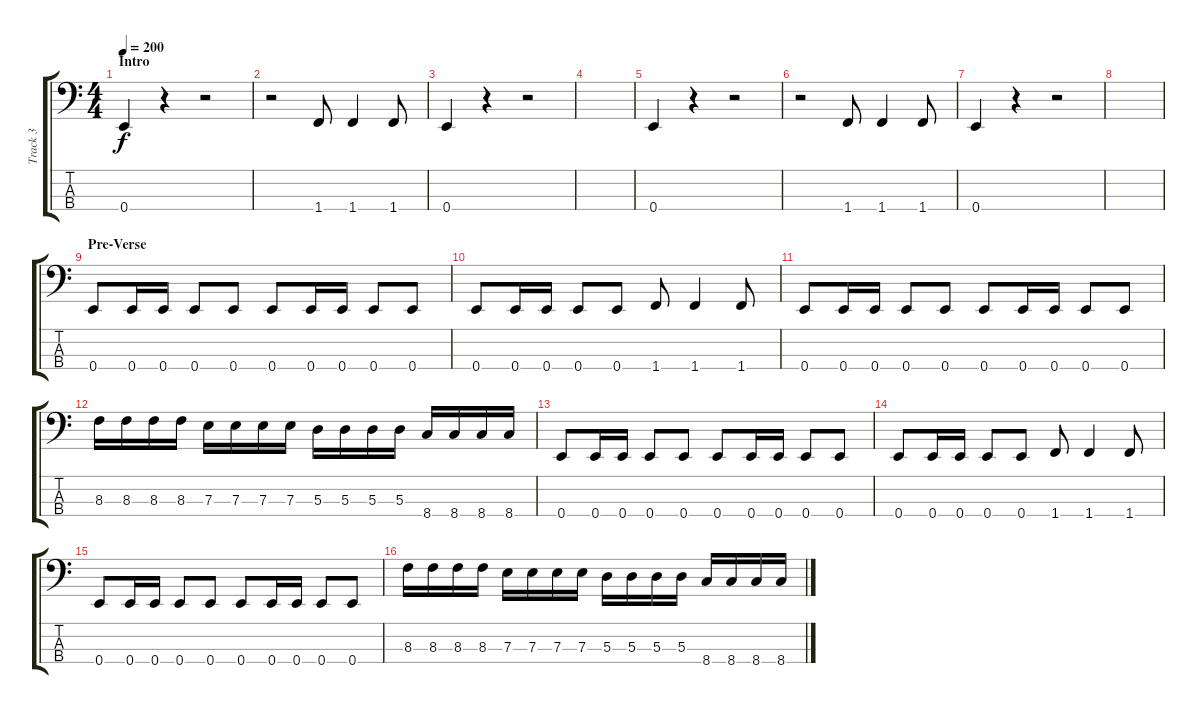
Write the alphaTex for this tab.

\track ("Track 3" "Track 3") {instrument electricbasspick}
\staff {score tabs}
\tuning (G2 D2 A1 E1) {hide}
\ts (4 4)
\section ("" "Intro")
\tempo 200
\clef f4
\ks c
0.4.4{dy f instrument electricbasspick} r.4 r.2 |
r.2 1.4.8 1.4.4 1.4.8 |
0.4.4 r.4 r.2 |
|
0.4.4 r.4 r.2 |
r.2 1.4.8 1.4.4 1.4.8 |
0.4.4 r.4 r.2 |
|
\section ("" "Pre-Verse")
0.4.8 0.4.16 0.4.16 0.4.8 0.4.8 0.4.8 0.4.16 0.4.16 0.4.8 0.4.8 |
0.4.8 0.4.16 0.4.16 0.4.8 0.4.8 1.4.8 1.4.4 1.4.8 |
0.4.8 0.4.16 0.4.16 0.4.8 0.4.8 0.4.8 0.4.16 0.4.16 0.4.8 0.4.8 |
8.3.16 8.3.16 8.3.16 8.3.16 7.3.16 7.3.16 7.3.16 7.3.16 5.3.16 5.3.16 5.3.16 5.3.16 8.4.16 8.4.16 8.4.16 8.4.16 |
0.4.8 0.4.16 0.4.16 0.4.8 0.4.8 0.4.8 0.4.16 0.4.16 0.4.8 0.4.8 |
0.4.8 0.4.16 0.4.16 0.4.8 0.4.8 1.4.8 1.4.4 1.4.8 |
0.4.8 0.4.16 0.4.16 0.4.8 0.4.8 0.4.8 0.4.16 0.4.16 0.4.8 0.4.8 |
8.3.16 8.3.16 8.3.16 8.3.16 7.3.16 7.3.16 7.3.16 7.3.16 5.3.16 5.3.16 5.3.16 5.3.16 8.4.16 8.4.16 8.4.16 8.4.16
